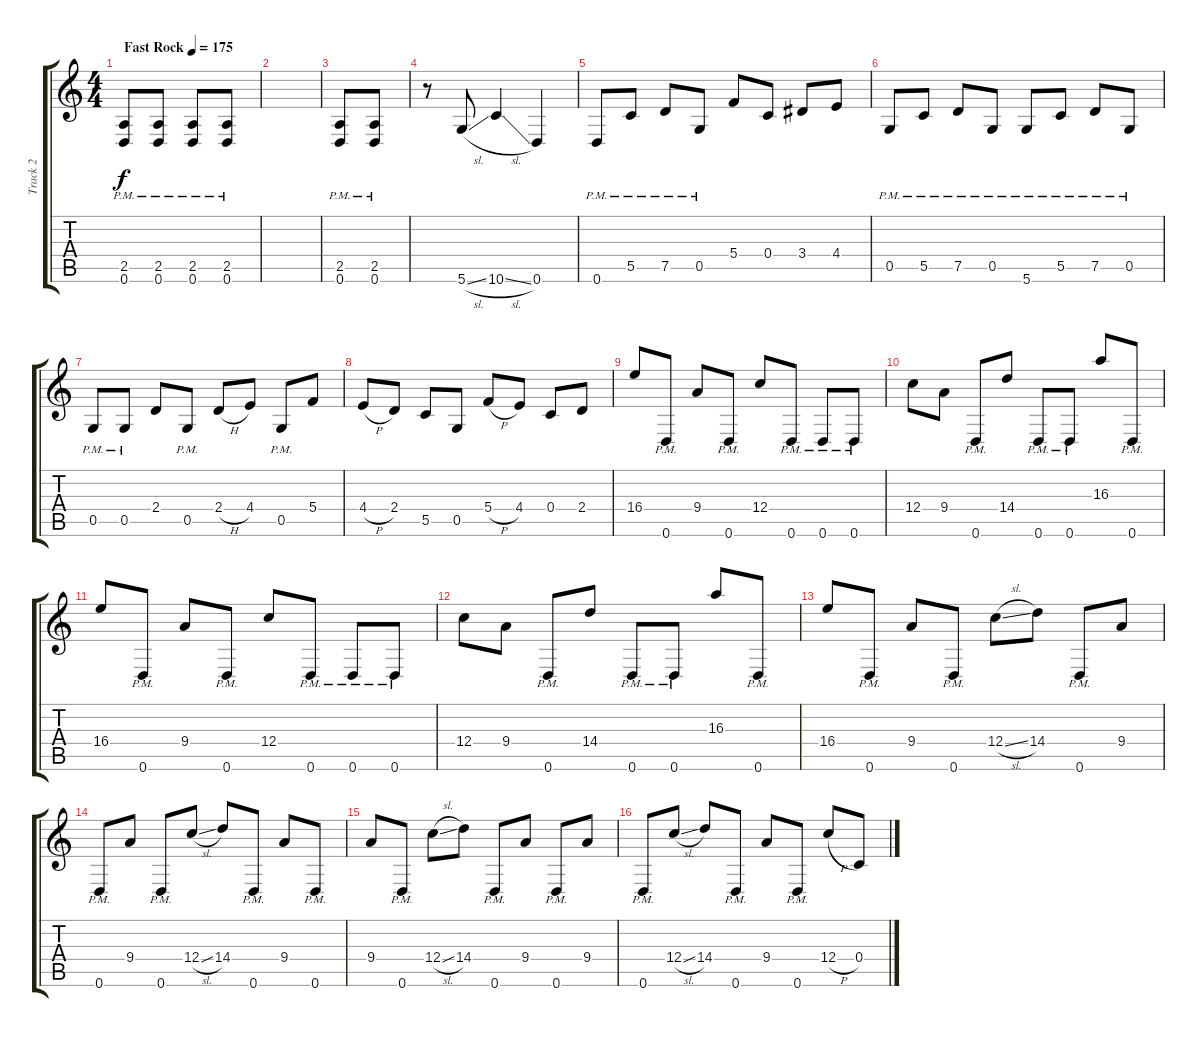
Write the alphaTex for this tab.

\track ("Track 2" "Track 2") {instrument overdrivenguitar}
\staff {score tabs}
\tuning (D4 A3 F3 C3 G2 D2) {hide}
\ts (4 4)
\tempo (175 "Fast Rock")
\clef g2
\ks c
(2.5{pm} 0.6{pm}).8{dy f instrument overdrivenguitar} (2.5{pm} 0.6{pm}).8 (2.5{pm} 0.6{pm}).8 (2.5{pm} 0.6{pm}).8 |
|
(2.5{pm} 0.6{pm}).8 (2.5{pm} 0.6{pm}).8 |
r.8 5.6{sl}.8 10.6{sl}.4 0.6.4 |
0.6{pm}.8 5.5{pm}.8 7.5{pm}.8 0.5{pm}.8 5.4.8 0.4.8 3.4.8 4.4.8 |
0.5{pm}.8 5.5{pm}.8 7.5{pm}.8 0.5{pm}.8 5.6{pm}.8 5.5{pm}.8 7.5{pm}.8 0.5{pm}.8 |
0.5{pm}.8 0.5{pm}.8 2.4.8 0.5{pm}.8 2.4{h}.8 4.4.8 0.5{pm}.8 5.4.8 |
4.4{h}.8 2.4.8 5.5.8 0.5.8 5.4{h}.8 4.4.8 0.4.8 2.4.8 |
16.4.8 0.6{pm}.8 9.4.8 0.6{pm}.8 12.4.8 0.6{pm}.8 0.6{pm}.8 0.6{pm}.8 |
12.4.8 9.4.8 0.6{pm}.8 14.4.8 0.6{pm}.8 0.6{pm}.8 16.3.8 0.6{pm}.8 |
16.4.8 0.6{pm}.8 9.4.8 0.6{pm}.8 12.4.8 0.6{pm}.8 0.6{pm}.8 0.6{pm}.8 |
12.4.8 9.4.8 0.6{pm}.8 14.4.8 0.6{pm}.8 0.6{pm}.8 16.3.8 0.6{pm}.8 |
16.4.8 0.6{pm}.8 9.4.8 0.6{pm}.8 12.4{sl}.8 14.4.8 0.6{pm}.8 9.4.8 |
0.6{pm}.8 9.4.8 0.6{pm}.8 12.4{sl}.8 14.4.8 0.6{pm}.8 9.4.8 0.6{pm}.8 |
9.4.8 0.6{pm}.8 12.4{sl}.8 14.4.8 0.6{pm}.8 9.4.8 0.6{pm}.8 9.4.8 |
0.6{pm}.8 12.4{sl}.8 14.4.8 0.6{pm}.8 9.4.8 0.6{pm}.8 12.4{h}.8 0.4.8
